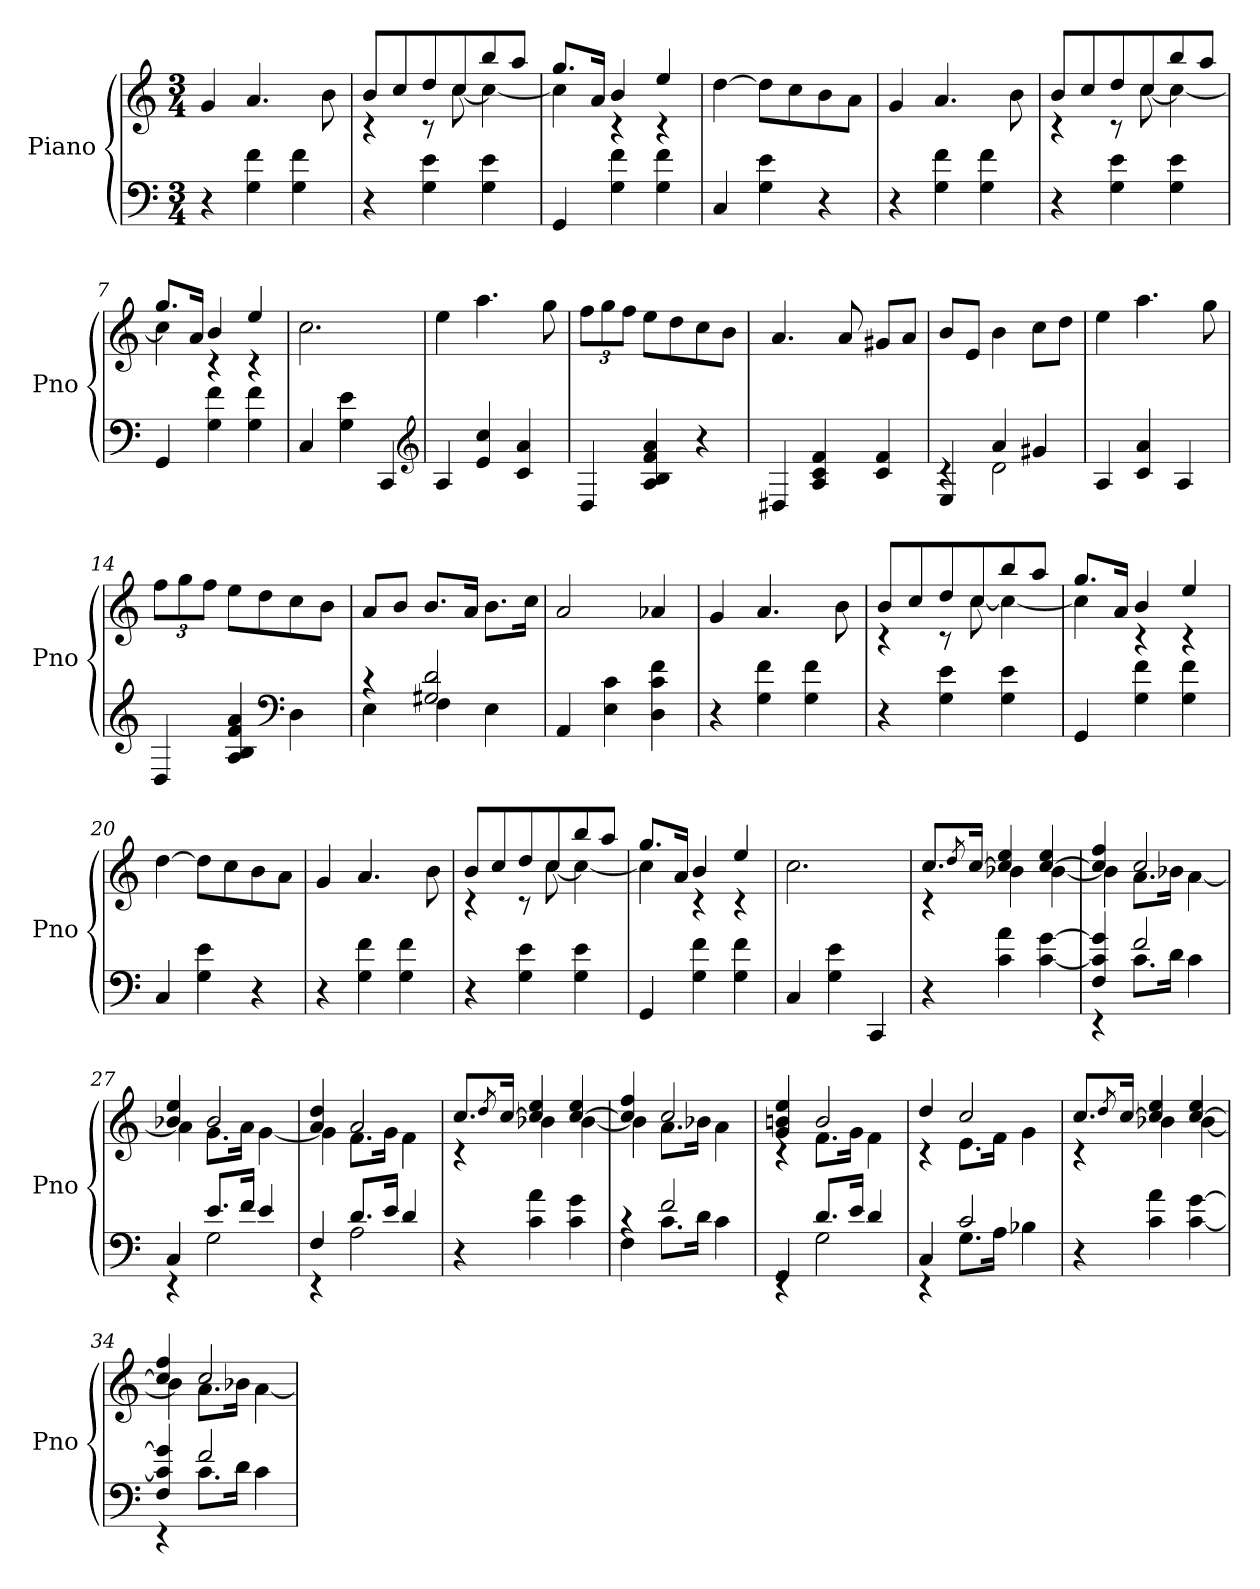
**kern	**kern
*part1	*part1
*staff2	*staff1
*I"Piano	*
*I'Pno	*
*clefF4	*clefG2
*k[]	*k[]
*C:	*C:
*M3/4	*M3/4
=1	=1
4r	4g
4G 4f	4.a
4G 4f	.
.	8b
=2	=2
*	*^
4r	8bL	4rc
.	8cc	.
4G 4e	8dd	8rc
.	8cc	[8cc
4G 4e	8bb	4cc_
.	8aaJ	.
=3	=3	=3
4GG	8.ggL	4cc]
.	16aJk	.
4G 4f	4b	4rc
4G 4f	4ee	4rc
*	*v	*v
=4	=4
4C	[4dd
4G 4e	8ddL]
.	8cc
4r	8b
.	8aJ
=5	=5
4r	4g
4G 4f	4.a
4G 4f	.
.	8b
=6	=6
*	*^
4r	8bL	4rc
.	8cc	.
4G 4e	8dd	8rc
.	8cc	[8cc
4G 4e	8bb	4cc_
.	8aaJ	.
=7	=7	=7
4GG	8.ggL	4cc]
.	16aJk	.
4G 4f	4b	4rc
4G 4f	4ee	4rc
*	*v	*v
=8	=8
4C	2.cc
4G 4e	.
4CC	.
*clefG2	*
=9	=9
4A	4ee
4e 4cc	4.aa
4c 4a	.
.	8gg
=10	=10
4D	12ffL
.	12gg
.	12ffJ
4A 4B 4f 4a	8eeL
.	8dd
4r	8cc
.	8bJ
=11	=11
4D#X	4.a
4A 4c 4f	.
.	8a
4c 4f	8g#XL
.	8aJ
=12	=12
*^	*
4E	4rc	8bL
.	.	8eJ
4a	2d	4b
4g#X	.	8ccL
.	.	8ddJ
*v	*v	*
=13	=13
4A	4ee
4c 4a	4.aa
4A	.
.	8gg
=14	=14
4D	12ffL
.	12gg
.	12ffJ
4A 4B 4f 4a	8eeL
.	8dd
*clefF4	*
4D	8cc
.	8bJ
=15	=15
*^	*
4rc	4E	8aL
.	.	8bJ
2G#X 2d	4F	8.bL
.	.	16aJk
.	4E	8.bL
.	.	16ccJk
*v	*v	*
=16	=16
4AA	2a
4E 4c	.
4D 4c 4f	4a-X
=17	=17
4r	4g
4G 4f	4.a
4G 4f	.
.	8b
=18	=18
*	*^
4r	8bL	4rc
.	8cc	.
4G 4e	8dd	8rc
.	8cc	[8cc
4G 4e	8bb	4cc_
.	8aaJ	.
=19	=19	=19
4GG	8.ggL	4cc]
.	16aJk	.
4G 4f	4b	4rc
4G 4f	4ee	4rc
*	*v	*v
=20	=20
4C	[4dd
4G 4e	8ddL]
.	8cc
4r	8b
.	8aJ
=21	=21
4r	4g
4G 4f	4.a
4G 4f	.
.	8b
=22	=22
*	*^
4r	8bL	4rc
.	8cc	.
4G 4e	8dd	8rc
.	8cc	[8cc
4G 4e	8bb	4cc_
.	8aaJ	.
=23	=23	=23
4GG	8.ggL	4cc]
.	16aJk	.
4G 4f	4b	4rc
4G 4f	4ee	4rc
*	*v	*v
=24	=24
4C	2.cc
4G 4e	.
4CC	.
=25	=25
*	*^
4r	8.ccL	4rc
.	8qdd/	.
.	[16ccJk	.
4c 4a	4cc] 4ee	4b-X
[4c [4g	[4cc 4ee	[4b-
=26	=26	=26
*^	*	*
4F 4c] 4g]	4rEE	4cc] 4ff	4b-]
2f	8.cL	2cc	8.aL
.	16dJk	.	16b-XJk
.	4c	.	[4a
=27	=27	=27	=27
4C	4rEE	4b-X 4ee	4a]
8.eL	2G	2b-	8.gL
16fJk	.	.	16aJk
4e	.	.	[4g
=28	=28	=28	=28
4F	4rEE	4a 4dd	4g]
8.dL	2A	2a	8.fL
16eJk	.	.	16gJk
4d	.	.	4f
*v	*v	*	*
=29	=29	=29
4r	8.ccL	4rc
.	8qdd/	.
.	[16ccJk	.
4c 4a	4cc] 4ee	4b-X
4c 4g	[4cc 4ee	[4b-
=30	=30	=30
*^	*	*
4rc	4F	4cc] 4ff	4b-]
2f	8.cL	2cc	8.aL
.	16dJk	.	16b-XJk
.	4c	.	4a
=31	=31	=31	=31
4GG	4rEE	4g 4bn 4ee	4rc
8.dL	2G	2b	8.fL
16eJk	.	.	16gJk
4d	.	.	4f
=32	=32	=32	=32
4C	4rEE	4dd	4rc
2c	8.GL	2cc	8.eL
.	16AJk	.	16fJk
.	4B-X	.	4g
*v	*v	*	*
=33	=33	=33
4r	8.ccL	4rc
.	8qdd/	.
.	[16ccJk	.
4c 4a	4cc] 4ee	4b-X
[4c [4g	[4cc 4ee	[4b-
=34	=34	=34
*^	*	*
4F 4c] 4g]	4rEE	4cc] 4ff	4b-]
2f	8.cL	2cc	8.aL
.	16dJk	.	16b-XJk
.	4c	.	[4a
*v	*v	*	*
*	*v	*v
=	=
*-	*-
